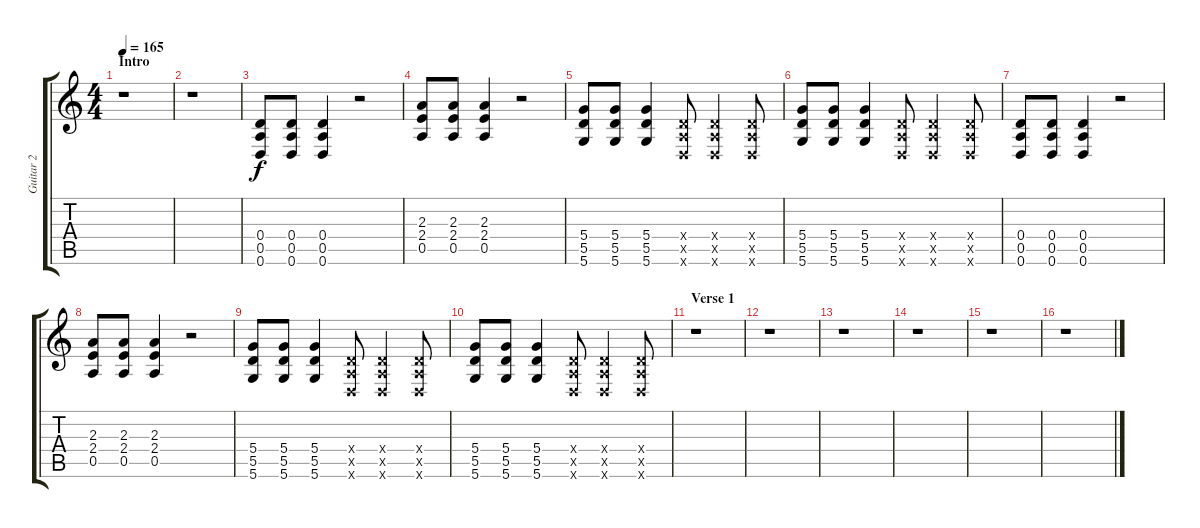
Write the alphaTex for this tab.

\track ("Guitar 2" "Guitar 2") {instrument overdrivenguitar}
\staff {score tabs}
\tuning (E4 B3 G3 D3 A2 D2) {hide}
\ts (4 4)
\section ("" "Intro")
\tempo 165
\clef g2
\ks c
r.1{dy f instrument overdrivenguitar} |
r.1 |
(0.4 0.5 0.6).8 (0.4 0.5 0.6).8 (0.4 0.5 0.6).4 r.2 |
(2.3 2.4 0.5).8 (2.3 2.4 0.5).8 (2.3 2.4 0.5).4 r.2 |
(5.4 5.5 5.6).8 (5.4 5.5 5.6).8 (5.4 5.5 5.6).4 (0.4{x} 0.5{x} 0.6{x}).8 (0.4{x} 0.5{x} 0.6{x}).4 (0.4{x} 0.5{x} 0.6{x}).8 |
(5.4 5.5 5.6).8 (5.4 5.5 5.6).8 (5.4 5.5 5.6).4 (0.4{x} 0.5{x} 0.6{x}).8 (0.4{x} 0.5{x} 0.6{x}).4 (0.4{x} 0.5{x} 0.6{x}).8 |
(0.4 0.5 0.6).8 (0.4 0.5 0.6).8 (0.4 0.5 0.6).4 r.2 |
(2.3 2.4 0.5).8 (2.3 2.4 0.5).8 (2.3 2.4 0.5).4 r.2 |
(5.4 5.5 5.6).8 (5.4 5.5 5.6).8 (5.4 5.5 5.6).4 (0.4{x} 0.5{x} 0.6{x}).8 (0.4{x} 0.5{x} 0.6{x}).4 (0.4{x} 0.5{x} 0.6{x}).8 |
(5.4 5.5 5.6).8 (5.4 5.5 5.6).8 (5.4 5.5 5.6).4 (0.4{x} 0.5{x} 0.6{x}).8 (0.4{x} 0.5{x} 0.6{x}).4 (0.4{x} 0.5{x} 0.6{x}).8 |
\section ("" "Verse 1")
r.1 |
r.1 |
r.1 |
r.1 |
r.1 |
r.1
